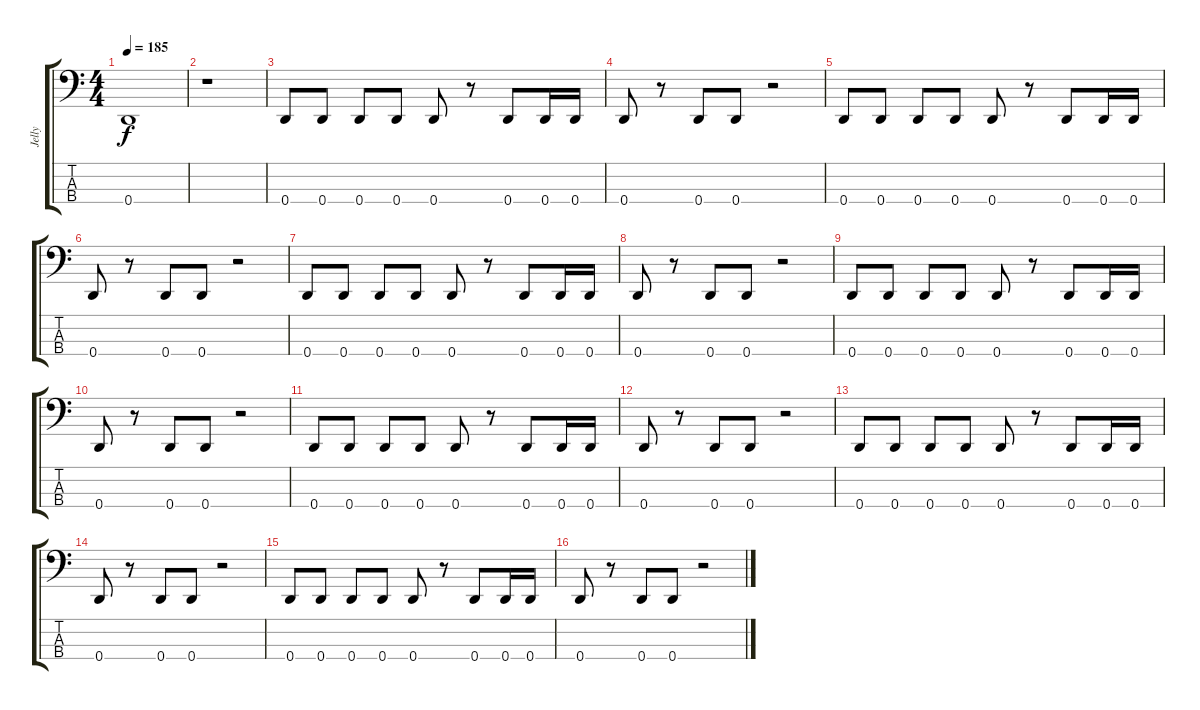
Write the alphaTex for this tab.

\track ("Jelly" "Jelly") {instrument electricbassfinger}
\staff {score tabs}
\tuning (G2 D2 A1 D1) {hide}
\ts (4 4)
\tempo 185
\clef f4
\ks c
0.4.1{dy f} |
r.1 |
0.4.8 0.4.8 0.4.8 0.4.8 0.4.8 r.8 0.4.8 0.4.16 0.4.16 |
0.4.8 r.8 0.4.8 0.4.8 r.2 |
0.4.8 0.4.8 0.4.8 0.4.8 0.4.8 r.8 0.4.8 0.4.16 0.4.16 |
0.4.8 r.8 0.4.8 0.4.8 r.2 |
0.4.8 0.4.8 0.4.8 0.4.8 0.4.8 r.8 0.4.8 0.4.16 0.4.16 |
0.4.8 r.8 0.4.8 0.4.8 r.2 |
0.4.8 0.4.8 0.4.8 0.4.8 0.4.8 r.8 0.4.8 0.4.16 0.4.16 |
0.4.8 r.8 0.4.8 0.4.8 r.2 |
0.4.8 0.4.8 0.4.8 0.4.8 0.4.8 r.8 0.4.8 0.4.16 0.4.16 |
0.4.8 r.8 0.4.8 0.4.8 r.2 |
0.4.8 0.4.8 0.4.8 0.4.8 0.4.8 r.8 0.4.8 0.4.16 0.4.16 |
0.4.8 r.8 0.4.8 0.4.8 r.2 |
0.4.8 0.4.8 0.4.8 0.4.8 0.4.8 r.8 0.4.8 0.4.16 0.4.16 |
0.4.8 r.8 0.4.8 0.4.8 r.2
